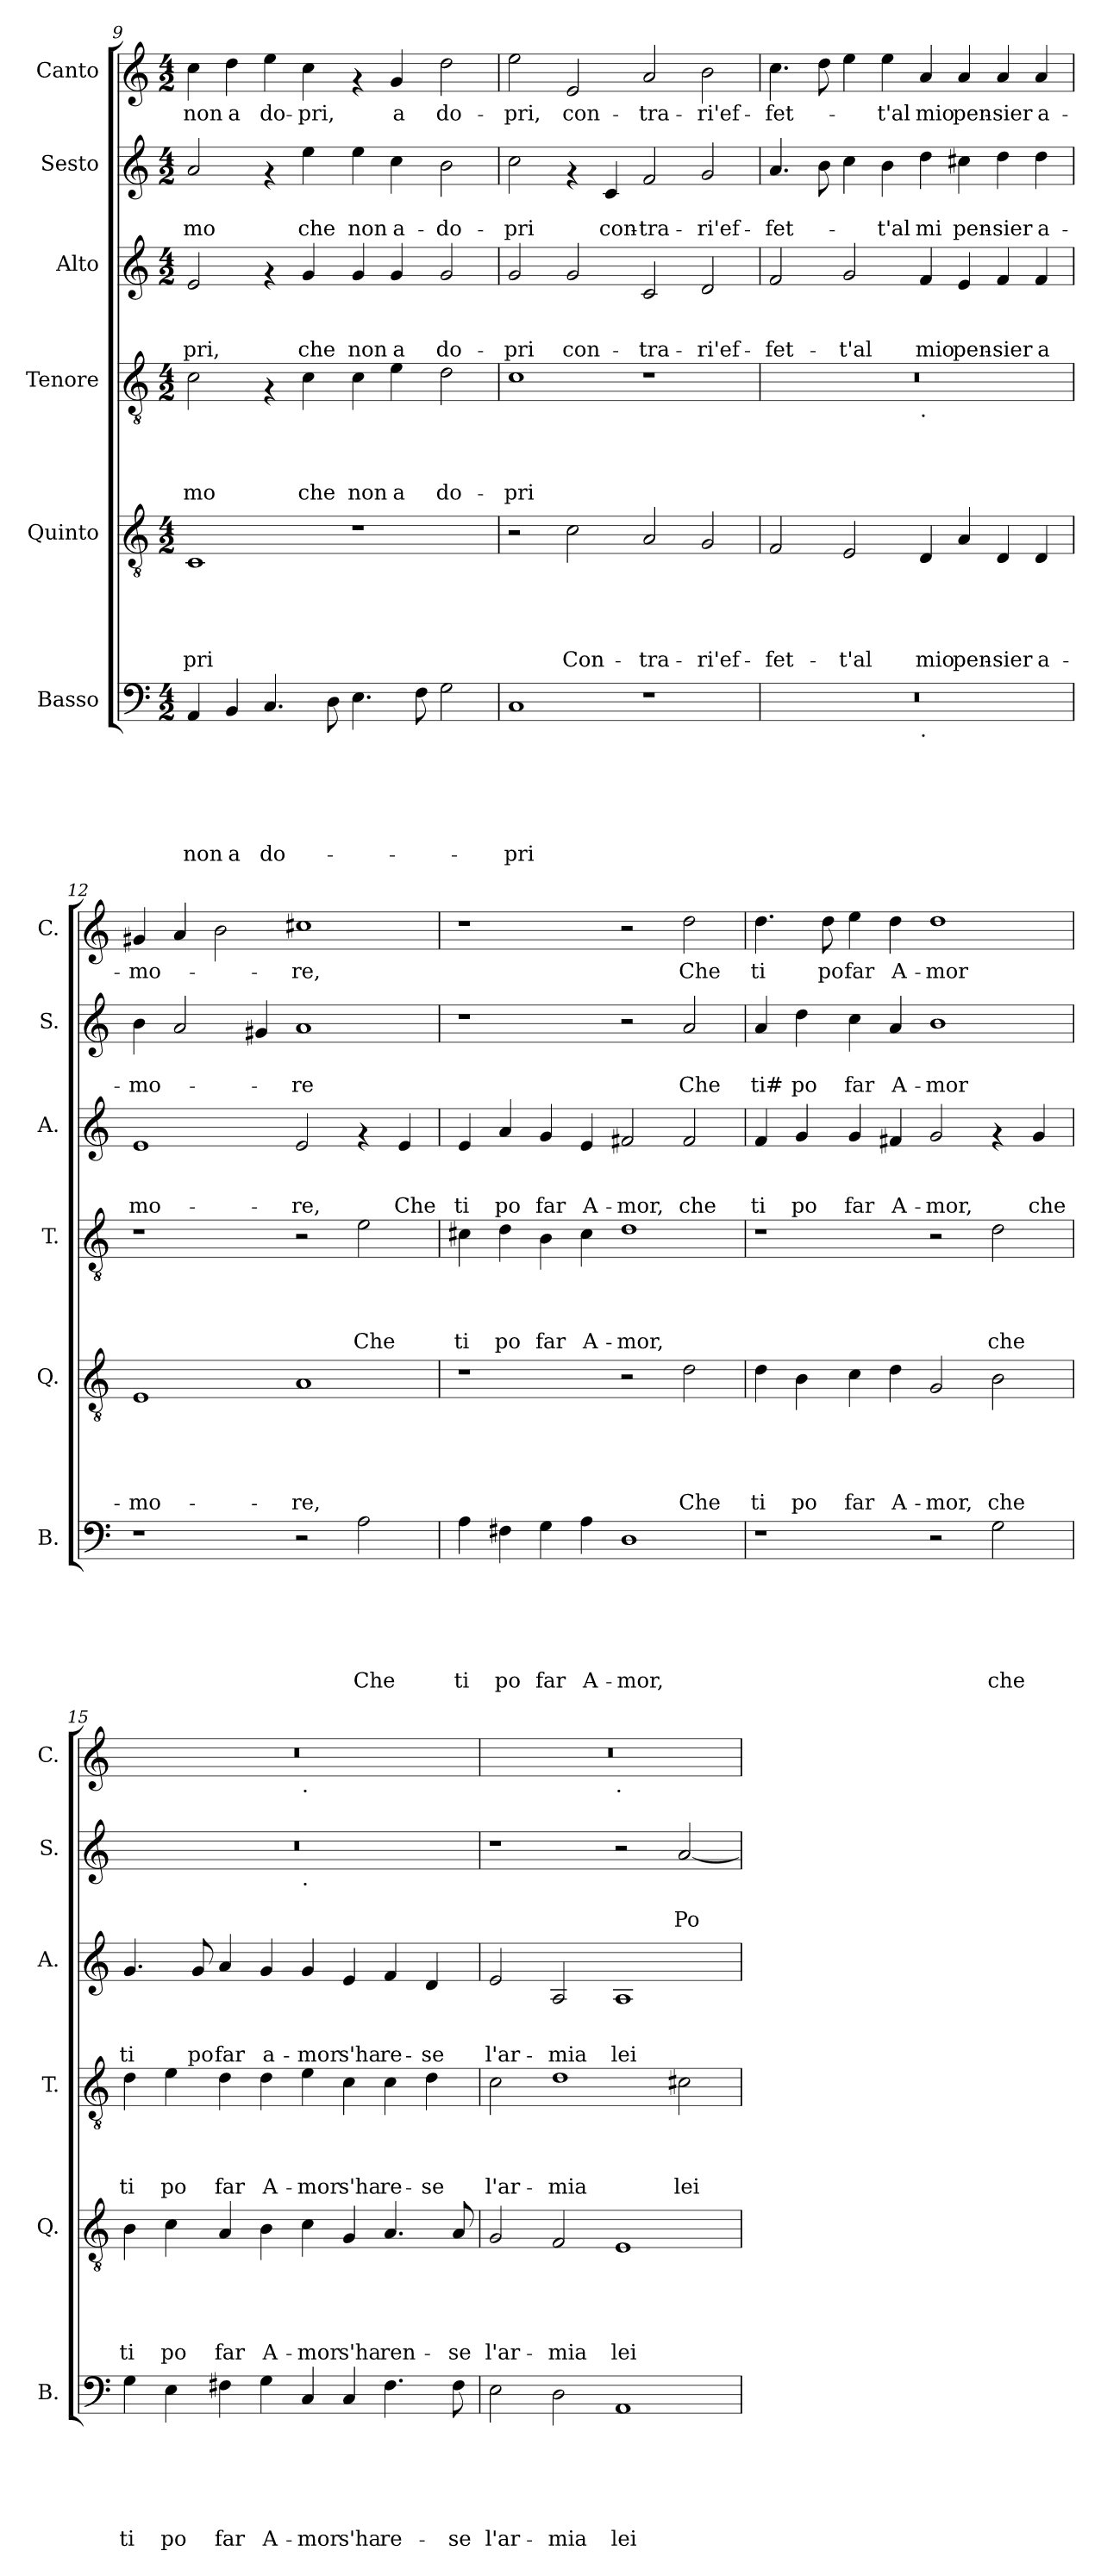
**kern	**text	**text	**text	**text	**text	**text	**kern	**text	**text	**text	**text	**text	**kern	**text	**text	**text	**text	**kern	**text	**text	**text	**kern	**text	**text	**kern	**text
*part6	*part6	*part6	*part6	*part6	*part6	*part6	*part5	*part5	*part5	*part5	*part5	*part5	*part4	*part4	*part4	*part4	*part4	*part3	*part3	*part3	*part3	*part2	*part2	*part2	*part1	*part1
*staff6	*staff6	*staff6	*staff6	*staff6	*staff6	*staff6	*staff5	*staff5	*staff5	*staff5	*staff5	*staff5	*staff4	*staff4	*staff4	*staff4	*staff4	*staff3	*staff3	*staff3	*staff3	*staff2	*staff2	*staff2	*staff1	*staff1
*I"Basso	*	*	*	*	*	*	*I"Quinto	*	*	*	*	*	*I"Tenore	*	*	*	*	*I"Alto	*	*	*	*I"Sesto	*	*	*I"Canto	*
*I'B.	*	*	*	*	*	*	*I'Q.	*	*	*	*	*	*I'T.	*	*	*	*	*I'A.	*	*	*	*I'S.	*	*	*I'C.	*
!!LO:PB:g=z
*clefF4	*	*	*	*	*	*	*clefGv2	*	*	*	*	*	*clefGv2	*	*	*	*	*clefG2	*	*	*	*clefG2	*	*	*clefG2	*
*k[]	*	*	*	*	*	*	*k[]	*	*	*	*	*	*k[]	*	*	*	*	*k[]	*	*	*	*k[]	*	*	*k[]	*
*C:	*	*	*	*	*	*	*C:	*	*	*	*	*	*C:	*	*	*	*	*C:	*	*	*	*C:	*	*	*C:	*
*M4/2	*	*	*	*	*	*	*M4/2	*	*	*	*	*	*M4/2	*	*	*	*	*M4/2	*	*	*	*M4/2	*	*	*M4/2	*
=9	=9	=9	=9	=9	=9	=9	=9	=9	=9	=9	=9	=9	=9	=9	=9	=9	=9	=9	=9	=9	=9	=9	=9	=9	=9	=9
!	!	!	!	!	!	!LO:LY:b	!	!	!	!	!	!LO:LY:b	!	!	!	!	!LO:LY:b	!	!	!	!LO:LY:b	!	!	!LO:LY:b	!	!LO:LY:b
4AA/	.	.	.	.	.	non	1C	.	.	.	.	-pri	2c\	.	.	.	-mo	2e/	.	.	-pri,	2a/	.	-mo	4cc\	non
!	!	!	!	!	!	!LO:LY:b	!	!	!	!	!	!	!	!	!	!	!	!	!	!	!	!	!	!	!	!LO:LY:b
4BB/	.	.	.	.	.	a	.	.	.	.	.	.	.	.	.	.	.	.	.	.	.	.	.	.	4dd\	a
!	!	!	!	!	!	!LO:LY:b	!	!	!	!	!	!	!	!	!	!	!	!	!	!	!	!	!	!	!	!LO:LY:b
4.C/	.	.	.	.	.	do-	.	.	.	.	.	.	4rF	.	.	.	.	4rf	.	.	.	4rf	.	.	4ee\	do-
!	!	!	!	!	!	!	!	!	!	!	!	!	!	!	!	!	!LO:LY:b	!	!	!	!LO:LY:b	!	!	!LO:LY:b	!	!LO:LY:b
.	.	.	.	.	.	.	.	.	.	.	.	.	4c\	.	.	.	che	4g/	.	.	che	4ee\	.	che	4cc\	-pri,
8D\	.	.	.	.	.	.	.	.	.	.	.	.	.	.	.	.	.	.	.	.	.	.	.	.	.	.
!	!	!	!	!	!	!	!	!	!	!	!	!	!	!	!	!	!LO:LY:b	!	!	!	!LO:LY:b	!	!	!LO:LY:b	!	!
4.E\	.	.	.	.	.	.	1r	.	.	.	.	.	4c\	.	.	.	non	4g/	.	.	non	4ee\	.	non	4rf	.
!	!	!	!	!	!	!	!	!	!	!	!	!	!	!	!	!	!LO:LY:b	!	!	!	!LO:LY:b	!	!	!LO:LY:b	!	!LO:LY:b
.	.	.	.	.	.	.	.	.	.	.	.	.	4e\	.	.	.	a	4g/	.	.	a	4cc\	.	a-	4g/	a
8F\	.	.	.	.	.	.	.	.	.	.	.	.	.	.	.	.	.	.	.	.	.	.	.	.	.	.
!	!	!	!	!	!	!	!	!	!	!	!	!	!	!	!	!	!LO:LY:b	!	!	!	!LO:LY:b	!	!	!LO:LY:b	!	!LO:LY:b
2G\	.	.	.	.	.	.	.	.	.	.	.	.	2d\	.	.	.	do-	2g/	.	.	do-	2b\	.	-do-	2dd\	do-
=10	=10	=10	=10	=10	=10	=10	=10	=10	=10	=10	=10	=10	=10	=10	=10	=10	=10	=10	=10	=10	=10	=10	=10	=10	=10	=10
!	!	!	!	!	!	!LO:LY:b	!	!	!	!	!	!	!	!	!	!	!LO:LY:b	!	!	!	!LO:LY:b	!	!	!LO:LY:b	!	!LO:LY:b
1C	.	.	.	.	.	-pri	2r	.	.	.	.	.	1c	.	.	.	-pri	2g/	.	.	-pri	2cc\	.	-pri	2ee\	-pri,
!	!	!	!	!	!	!	!	!	!	!	!	!LO:LY:b	!	!	!	!	!	!	!	!	!LO:LY:b	!	!	!	!	!LO:LY:b
.	.	.	.	.	.	.	2c\	.	.	.	.	Con-	.	.	.	.	.	2g/	.	.	con-	4rf	.	.	2e/	con-
!	!	!	!	!	!	!	!	!	!	!	!	!	!	!	!	!	!	!	!	!	!	!	!	!LO:LY:b	!	!
.	.	.	.	.	.	.	.	.	.	.	.	.	.	.	.	.	.	.	.	.	.	4c/	.	con-	.	.
!	!	!	!	!	!	!	!	!	!	!	!	!LO:LY:b	!	!	!	!	!	!	!	!	!LO:LY:b	!	!	!LO:LY:b	!	!LO:LY:b
1r	.	.	.	.	.	.	2A/	.	.	.	.	-tra-	1r	.	.	.	.	2c/	.	.	-tra-	2f/	.	-tra-	2a/	-tra-
!	!	!	!	!	!	!	!	!	!	!	!	!LO:LY:b	!	!	!	!	!	!	!	!	!LO:LY:b	!	!	!LO:LY:b	!	!LO:LY:b
.	.	.	.	.	.	.	2G/	.	.	.	.	-ri'ef-	.	.	.	.	.	2d/	.	.	-ri'ef-	2g/	.	-ri'ef-	2b\	-ri'ef-
=11	=11	=11	=11	=11	=11	=11	=11	=11	=11	=11	=11	=11	=11	=11	=11	=11	=11	=11	=11	=11	=11	=11	=11	=11	=11	=11
!	!	!	!	!	!	!	!	!	!	!	!	!LO:LY:b	!	!	!	!	!	!	!	!	!LO:LY:b	!	!	!LO:LY:b	!	!LO:LY:b
*^	*	*	*	*	*	*	*	*	*	*	*	*	*^	*	*	*	*	*	*	*	*	*	*	*	*	*
0r	1ryy	.	.	.	.	.	.	2F/	.	.	.	.	-fet-	0r	1ryy	.	.	.	.	2f/	.	.	-fet-	4.a/	.	-fet-	4.cc\	-fet-
.	.	.	.	.	.	.	.	.	.	.	.	.	.	.	.	.	.	.	.	.	.	.	.	8b\	.	.	8dd\	.
!	!	!	!	!	!	!	!	!	!	!	!	!	!LO:LY:b	!	!	!	!	!	!	!	!	!	!LO:LY:b	!	!	!	!	!
.	.	.	.	.	.	.	.	2E/	.	.	.	.	-t'al	.	.	.	.	.	.	2g/	.	.	-t'al	4cc\	.	.	4ee\	.
!	!	!	!	!	!	!	!	!	!	!	!	!	!	!	!	!	!	!	!	!	!	!	!	!	!	!LO:LY:b	!	!LO:LY:b
.	.	.	.	.	.	.	.	.	.	.	.	.	.	.	.	.	.	.	.	.	.	.	.	4b\	.	-t'al	4ee\	-t'al
!	!	!	!	!	!	!	!	!	!	!	!	!	!	!	!LO:TX:b:t=.	!	!	!	!	!	!	!	!	!	!	!	!	!
!	!LO:TX:b:t=.	!	!	!	!	!	!	!	!	!	!	!	!	!	!	!	!	!	!	!	!	!	!	!	!	!	!	!
!	!	!	!	!	!	!	!	!	!	!	!	!	!LO:LY:b	!	!	!	!	!	!	!	!	!	!LO:LY:b	!	!	!LO:LY:b	!	!LO:LY:b
.	1ryy	.	.	.	.	.	.	4D/	.	.	.	.	mio	.	1ryy	.	.	.	.	4f/	.	.	mio	4dd\	.	mi	4a/	mio
!	!	!	!	!	!	!	!	!	!	!	!	!	!LO:LY:b	!	!	!	!	!	!	!	!	!	!LO:LY:b	!	!	!LO:LY:b	!	!LO:LY:b
.	.	.	.	.	.	.	.	4A/	.	.	.	.	pen-	.	.	.	.	.	.	4e/	.	.	pen-	4cc#X\	.	pen-	4a/	pen-
!	!	!	!	!	!	!	!	!	!	!	!	!	!LO:LY:b	!	!	!	!	!	!	!	!	!	!LO:LY:b	!	!	!LO:LY:b	!	!LO:LY:b
.	.	.	.	.	.	.	.	4D/	.	.	.	.	-sier	.	.	.	.	.	.	4f/	.	.	-sier	4dd\	.	-sier	4a/	-sier
!	!	!	!	!	!	!	!	!	!	!	!	!	!LO:LY:b	!	!	!	!	!	!	!	!	!	!LO:LY:b	!	!	!LO:LY:b	!	!LO:LY:b
.	.	.	.	.	.	.	.	4D/	.	.	.	.	a-	.	.	.	.	.	.	4f/	.	.	a	4dd\	.	a-	4a/	a-
=12	=12	=12	=12	=12	=12	=12	=12	=12	=12	=12	=12	=12	=12	=12	=12	=12	=12	=12	=12	=12	=12	=12	=12	=12	=12	=12	=12	=12
!	!	!	!	!	!	!	!	!	!	!	!	!	!LO:LY:b	!	!	!	!	!	!	!	!	!	!LO:LY:b	!	!	!LO:LY:b	!	!LO:LY:b
*v	*v	*	*	*	*	*	*	*	*	*	*	*	*	*v	*v	*	*	*	*	*	*	*	*	*	*	*	*	*
1r	.	.	.	.	.	.	1E	.	.	.	.	-mo-	1r	.	.	.	.	1e	.	.	mo-	4b\	.	-mo-	4g#X/	-mo-
.	.	.	.	.	.	.	.	.	.	.	.	.	.	.	.	.	.	.	.	.	.	2a/	.	.	4a/	.
.	.	.	.	.	.	.	.	.	.	.	.	.	.	.	.	.	.	.	.	.	.	.	.	.	2b\	.
.	.	.	.	.	.	.	.	.	.	.	.	.	.	.	.	.	.	.	.	.	.	4g#X/	.	.	.	.
!	!	!	!	!	!	!	!	!	!	!	!	!LO:LY:b	!	!	!	!	!	!	!	!	!LO:LY:b	!	!	!LO:LY:b	!	!LO:LY:b
2r	.	.	.	.	.	.	1A	.	.	.	.	-re,	2r	.	.	.	.	2e/	.	.	-re,	1a	.	-re	1cc#X	-re,
!	!	!	!	!	!	!LO:LY:b	!	!	!	!	!	!	!	!	!	!	!LO:LY:b	!	!	!	!	!	!	!	!	!
2A\	.	.	.	.	.	Che	.	.	.	.	.	.	2e\	.	.	.	Che	4rf	.	.	.	.	.	.	.	.
!	!	!	!	!	!	!	!	!	!	!	!	!	!	!	!	!	!	!	!	!	!LO:LY:b	!	!	!	!	!
.	.	.	.	.	.	.	.	.	.	.	.	.	.	.	.	.	.	4e/	.	.	Che	.	.	.	.	.
!!LO:PB:g=z
=13	=13	=13	=13	=13	=13	=13	=13	=13	=13	=13	=13	=13	=13	=13	=13	=13	=13	=13	=13	=13	=13	=13	=13	=13	=13	=13
!	!	!	!	!	!	!LO:LY:b	!	!	!	!	!	!	!	!	!	!	!LO:LY:b	!	!	!	!LO:LY:b	!	!	!	!	!
4A\	.	.	.	.	.	ti	1r	.	.	.	.	.	4c#X\	.	.	.	ti	4e/	.	.	ti	1r	.	.	1r	.
!	!	!	!	!	!	!LO:LY:b	!	!	!	!	!	!	!	!	!	!	!LO:LY:b	!	!	!	!LO:LY:b	!	!	!	!	!
4F#X\	.	.	.	.	.	po	.	.	.	.	.	.	4d\	.	.	.	po	4a/	.	.	po	.	.	.	.	.
!	!	!	!	!	!	!LO:LY:b	!	!	!	!	!	!	!	!	!	!	!LO:LY:b	!	!	!	!LO:LY:b	!	!	!	!	!
4G\	.	.	.	.	.	far	.	.	.	.	.	.	4B\	.	.	.	far	4g/	.	.	far	.	.	.	.	.
!	!	!	!	!	!	!LO:LY:b	!	!	!	!	!	!	!	!	!	!	!LO:LY:b	!	!	!	!LO:LY:b	!	!	!	!	!
4A\	.	.	.	.	.	A-	.	.	.	.	.	.	4c#\	.	.	.	A-	4e/	.	.	A-	.	.	.	.	.
!	!	!	!	!	!	!LO:LY:b	!	!	!	!	!	!	!	!	!	!	!LO:LY:b	!	!	!	!LO:LY:b	!	!	!	!	!
1D	.	.	.	.	.	-mor,	2r	.	.	.	.	.	1d	.	.	.	-mor,	2f#X/	.	.	-mor,	2r	.	.	2r	.
!	!	!	!	!	!	!	!	!	!	!	!	!LO:LY:b	!	!	!	!	!	!	!	!	!LO:LY:b	!	!	!LO:LY:b	!	!LO:LY:b
.	.	.	.	.	.	.	2d\	.	.	.	.	Che	.	.	.	.	.	2f#/	.	.	che	2a/	.	Che	2dd\	Che
=14	=14	=14	=14	=14	=14	=14	=14	=14	=14	=14	=14	=14	=14	=14	=14	=14	=14	=14	=14	=14	=14	=14	=14	=14	=14	=14
!	!	!	!	!	!	!	!	!	!	!	!	!LO:LY:b	!	!	!	!	!	!	!	!	!LO:LY:b	!	!	!LO:LY:b	!	!LO:LY:b
1r	.	.	.	.	.	.	4d\	.	.	.	.	ti	1r	.	.	.	.	4f/	.	.	ti	4a/	.	ti#	4.dd\	ti
!	!	!	!	!	!	!	!	!	!	!	!	!LO:LY:b	!	!	!	!	!	!	!	!	!LO:LY:b	!	!	!LO:LY:b	!	!
.	.	.	.	.	.	.	4B\	.	.	.	.	po	.	.	.	.	.	4g/	.	.	po	4dd\	.	po	.	.
!	!	!	!	!	!	!	!	!	!	!	!	!	!	!	!	!	!	!	!	!	!	!	!	!	!	!LO:LY:b
.	.	.	.	.	.	.	.	.	.	.	.	.	.	.	.	.	.	.	.	.	.	.	.	.	8dd\	po
!	!	!	!	!	!	!	!	!	!	!	!	!LO:LY:b	!	!	!	!	!	!	!	!	!LO:LY:b	!	!	!LO:LY:b	!	!LO:LY:b
.	.	.	.	.	.	.	4c\	.	.	.	.	far	.	.	.	.	.	4g/	.	.	far	4cc\	.	far	4ee\	far
!	!	!	!	!	!	!	!	!	!	!	!	!LO:LY:b	!	!	!	!	!	!	!	!	!LO:LY:b	!	!	!LO:LY:b	!	!LO:LY:b
.	.	.	.	.	.	.	4d\	.	.	.	.	A-	.	.	.	.	.	4f#X/	.	.	A-	4a/	.	A-	4dd\	A-
!	!	!	!	!	!	!	!	!	!	!	!	!LO:LY:b	!	!	!	!	!	!	!	!	!LO:LY:b	!	!	!LO:LY:b	!	!LO:LY:b
2r	.	.	.	.	.	.	2G/	.	.	.	.	-mor,	2r	.	.	.	.	2g/	.	.	-mor,	1b	.	-mor	1dd	-mor
!	!	!	!	!	!	!LO:LY:b	!	!	!	!	!	!LO:LY:b	!	!	!	!	!LO:LY:b	!	!	!	!	!	!	!	!	!
2G\	.	.	.	.	.	che	2B\	.	.	.	.	che	2d\	.	.	.	che	4rf	.	.	.	.	.	.	.	.
!	!	!	!	!	!	!	!	!	!	!	!	!	!	!	!	!	!	!	!	!	!LO:LY:b	!	!	!	!	!
.	.	.	.	.	.	.	.	.	.	.	.	.	.	.	.	.	.	4g/	.	.	che	.	.	.	.	.
=15	=15	=15	=15	=15	=15	=15	=15	=15	=15	=15	=15	=15	=15	=15	=15	=15	=15	=15	=15	=15	=15	=15	=15	=15	=15	=15
!	!	!	!	!	!	!LO:LY:b	!	!	!	!	!	!LO:LY:b	!	!	!	!	!LO:LY:b	!	!	!	!LO:LY:b	!	!	!	!	!
*	*	*	*	*	*	*	*	*	*	*	*	*	*	*	*	*	*	*	*	*	*	*^	*	*	*^	*
4G\	.	.	.	.	.	ti	4B\	.	.	.	.	ti	4d\	.	.	.	ti	4.g/	.	.	ti	0r	1ryy	.	.	0r	1ryy	.
!	!	!	!	!	!	!LO:LY:b	!	!	!	!	!	!LO:LY:b	!	!	!	!	!LO:LY:b	!	!	!	!	!	!	!	!	!	!	!
4E\	.	.	.	.	.	po	4c\	.	.	.	.	po	4e\	.	.	.	po	.	.	.	.	.	.	.	.	.	.	.
!	!	!	!	!	!	!	!	!	!	!	!	!	!	!	!	!	!	!	!	!	!LO:LY:b	!	!	!	!	!	!	!
.	.	.	.	.	.	.	.	.	.	.	.	.	.	.	.	.	.	8g/	.	.	po	.	.	.	.	.	.	.
!	!	!	!	!	!	!LO:LY:b	!	!	!	!	!	!LO:LY:b	!	!	!	!	!LO:LY:b	!	!	!	!LO:LY:b	!	!	!	!	!	!	!
4F#X\	.	.	.	.	.	far	4A/	.	.	.	.	far	4d\	.	.	.	far	4a/	.	.	far	.	.	.	.	.	.	.
!	!	!	!	!	!	!LO:LY:b	!	!	!	!	!	!LO:LY:b	!	!	!	!	!LO:LY:b	!	!	!	!LO:LY:b	!	!	!	!	!	!	!
4G\	.	.	.	.	.	A-	4B\	.	.	.	.	A-	4d\	.	.	.	A-	4g/	.	.	a-	.	.	.	.	.	.	.
!	!	!	!	!	!	!	!	!	!	!	!	!	!	!	!	!	!	!	!	!	!	!	!	!	!	!	!LO:TX:b:t=.	!
!	!	!	!	!	!	!	!	!	!	!	!	!	!	!	!	!	!	!	!	!	!	!	!LO:TX:b:t=.	!	!	!	!	!
!	!	!	!	!	!	!LO:LY:b	!	!	!	!	!	!LO:LY:b	!	!	!	!	!LO:LY:b	!	!	!	!LO:LY:b	!	!	!	!	!	!	!
4C/	.	.	.	.	.	-mor	4c\	.	.	.	.	-mor	4e\	.	.	.	-mor	4g/	.	.	-mor	.	1ryy	.	.	.	1ryy	.
!	!	!	!	!	!	!LO:LY:b	!	!	!	!	!	!LO:LY:b	!	!	!	!	!LO:LY:b	!	!	!	!LO:LY:b	!	!	!	!	!	!	!
4C/	.	.	.	.	.	s'ha	4G/	.	.	.	.	s'ha	4c\	.	.	.	s'ha	4e/	.	.	s'ha	.	.	.	.	.	.	.
!	!	!	!	!	!	!LO:LY:b	!	!	!	!	!	!LO:LY:b	!	!	!	!	!LO:LY:b	!	!	!	!LO:LY:b	!	!	!	!	!	!	!
4.F#\	.	.	.	.	.	re-	4.A/	.	.	.	.	ren-	4c\	.	.	.	re-	4f/	.	.	re-	.	.	.	.	.	.	.
!	!	!	!	!	!	!	!	!	!	!	!	!	!	!	!	!	!LO:LY:b	!	!	!	!LO:LY:b	!	!	!	!	!	!	!
.	.	.	.	.	.	.	.	.	.	.	.	.	4d\	.	.	.	-se	4d/	.	.	-se	.	.	.	.	.	.	.
!	!	!	!	!	!	!LO:LY:b	!	!	!	!	!	!LO:LY:b	!	!	!	!	!	!	!	!	!	!	!	!	!	!	!	!
8F#\	.	.	.	.	.	-se	8A/	.	.	.	.	-se	.	.	.	.	.	.	.	.	.	.	.	.	.	.	.	.
=16	=16	=16	=16	=16	=16	=16	=16	=16	=16	=16	=16	=16	=16	=16	=16	=16	=16	=16	=16	=16	=16	=16	=16	=16	=16	=16	=16	=16
!	!	!	!	!	!	!LO:LY:b	!	!	!	!	!	!LO:LY:b	!	!	!	!	!LO:LY:b	!	!	!	!LO:LY:b	!	!	!	!	!	!	!
*	*	*	*	*	*	*	*	*	*	*	*	*	*	*	*	*	*	*	*	*	*	*v	*v	*	*	*	*	*
2E\	.	.	.	.	.	l'ar-	2G/	.	.	.	.	l'ar-	2c\	.	.	.	l'ar-	2e/	.	.	l'ar-	1r	.	.	0r	1ryy	.
!	!	!	!	!	!	!LO:LY:b	!	!	!	!	!	!LO:LY:b	!	!	!	!	!LO:LY:b	!	!	!	!LO:LY:b	!	!	!	!	!	!
2D\	.	.	.	.	.	-mia	2F/	.	.	.	.	-mia	1d	.	.	.	-mia	2A/	.	.	-mia	.	.	.	.	.	.
!	!	!	!	!	!	!	!	!	!	!	!	!	!	!	!	!	!	!	!	!	!	!	!	!	!	!LO:TX:b:t=.	!
!	!	!	!	!	!	!LO:LY:b	!	!	!	!	!	!LO:LY:b	!	!	!	!	!	!	!	!	!LO:LY:b	!	!	!	!	!	!
1AA	.	.	.	.	.	lei	1E	.	.	.	.	lei	.	.	.	.	.	1A	.	.	lei	2r	.	.	.	1ryy	.
!	!	!	!	!	!	!	!	!	!	!	!	!	!	!	!	!	!LO:LY:b	!	!	!	!	!	!	!LO:LY:b	!	!	!
.	.	.	.	.	.	.	.	.	.	.	.	.	2c#X\	.	.	.	lei	.	.	.	.	[<2a/	.	Po	.	.	.
*	*	*	*	*	*	*	*	*	*	*	*	*	*	*	*	*	*	*	*	*	*	*	*	*	*v	*v	*
=	=	=	=	=	=	=	=	=	=	=	=	=	=	=	=	=	=	=	=	=	=	=	=	=	=	=
*-	*-	*-	*-	*-	*-	*-	*-	*-	*-	*-	*-	*-	*-	*-	*-	*-	*-	*-	*-	*-	*-	*-	*-	*-	*-	*-
